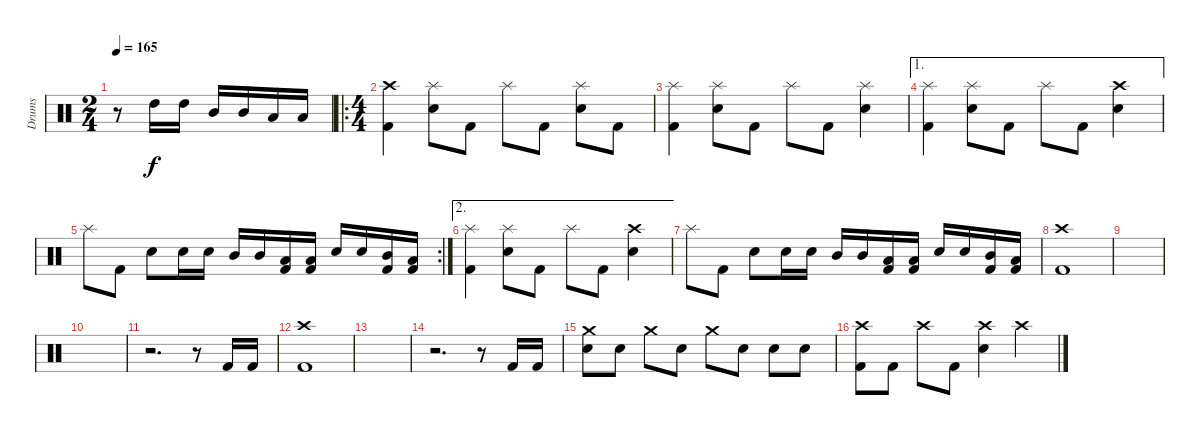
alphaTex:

\track ("Drums" "Drums") {instrument percussion}
\staff {score}
\articulation defaults
\ts (2 4)
\tempo 165
\clef neutral
\ks c
r.8{dy f} "High Tom (hit)".16 "High Tom (hit)".16 "Mid Tom (hit)".16 "Mid Tom (hit)".16 "Low Tom (hit)".16 "Low Tom (hit)".16 |
\ro
\ts (4 4)
("Crash high (hit)" "Kick (hit) 2").4 ("Splash (hit)" "Electric Snare (hit)").8 "Kick (hit) 2".8 "Splash (hit)".8 "Kick (hit) 2".8 ("Splash (hit)" "Electric Snare (hit)").8 "Kick (hit) 2".8 |
("Splash (hit)" "Kick (hit) 2").4 ("Splash (hit)" "Electric Snare (hit)").8 "Kick (hit) 2".8 "Splash (hit)".8 "Kick (hit) 2".8 ("Splash (hit)" "Electric Snare (hit)").4 |
\ae 1
("Splash (hit)" "Kick (hit) 2").4 ("Splash (hit)" "Electric Snare (hit)").8 "Kick (hit) 2".8 "Splash (hit)".8 "Kick (hit) 2".8 ("Crash high (hit)" "Electric Snare (hit)").4 |
\rc 2 "Splash (hit)".8 "Kick (hit) 2".8 "Electric Snare (hit)".8 "Electric Snare (hit)".16 "Electric Snare (hit)".16 "Mid Tom (hit)".16 "Mid Tom (hit)".16
("Low Tom (hit)" "Kick (hit) 2").16 ("Low Tom (hit)" "Kick (hit) 2").16 "Electric Snare (hit)".16 "Electric Snare (hit)".16 ("Mid Tom (hit)" "Kick (hit) 2").16 ("Low Tom (hit)" "Kick (hit) 2").16 |
\ae 2
("Splash (hit)" "Kick (hit) 2").4 ("Splash (hit)" "Electric Snare (hit)").8 "Kick (hit) 2".8 "Splash (hit)".8 "Kick (hit) 2".8 ("Crash high (hit)" "Electric Snare (hit)").4 |
"Splash (hit)".8 "Kick (hit) 2".8 "Electric Snare (hit)".8 "Electric Snare (hit)".16 "Electric Snare (hit)".16 "Mid Tom (hit)".16 "Mid Tom (hit)".16 ("Low Tom (hit)" "Kick (hit) 2").16 ("Low Tom (hit)" "Kick (hit) 2").16 "Electric Snare (hit)".16 "Electric Snare (hit)".16 ("Mid Tom (hit)" "Kick (hit) 2").16 ("Low Tom (hit)" "Kick (hit) 2").16 |
("Crash high (hit)" "Kick (hit) 2").1 |
|
|
r.2{d} r.8 "Kick (hit) 2".16 "Kick (hit) 2".16 |
("Crash high (hit)" "Kick (hit) 2").1 |
|
r.2{d} r.8 "Kick (hit) 2".16 "Kick (hit) 2".16 |
("Crash medium (hit)" "Electric Snare (hit)").8 "Electric Snare (hit)".8 "Crash medium (hit)".8 "Electric Snare (hit)".8 "Crash medium (hit)".8 "Electric Snare (hit)".8 "Electric Snare (hit)".8 "Electric Snare (hit)".8 |
("Crash high (hit)" "Kick (hit) 2").8 "Kick (hit) 2".8 "Crash high (hit)".8 "Kick (hit) 2".8 ("Crash high (hit)" "Electric Snare (hit)").4 "Crash high (hit)".4
